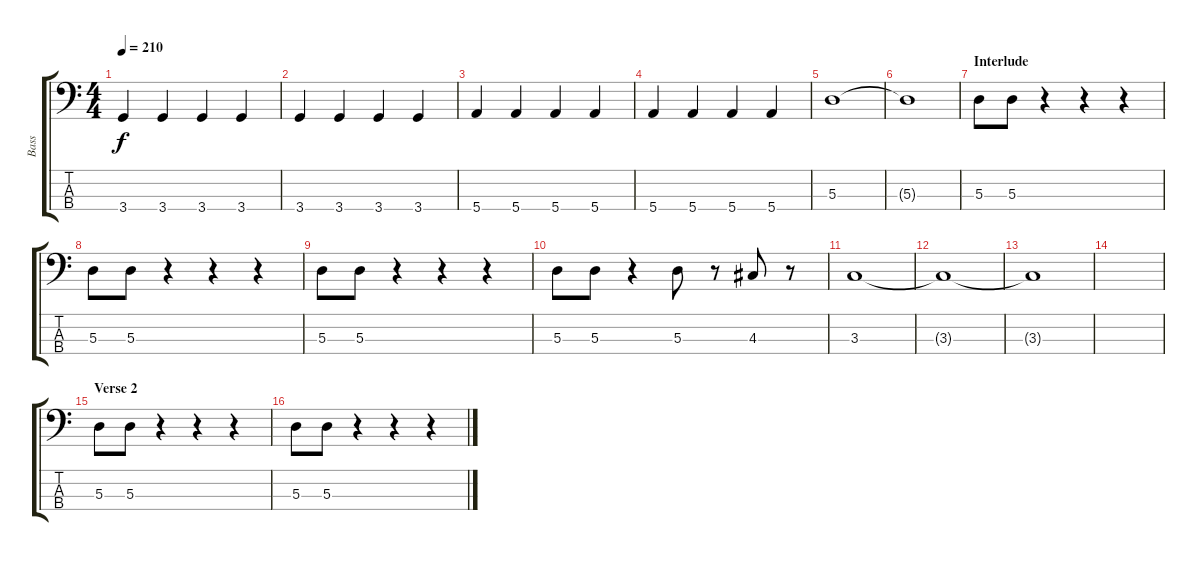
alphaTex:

\track ("Bass" "Bass") {instrument electricbasspick}
\staff {score tabs}
\tuning (G2 D2 A1 E1) {hide}
\ts (4 4)
\tempo 210
\clef f4
\ks c
3.4.4{dy f} 3.4.4 3.4.4 3.4.4 |
3.4.4 3.4.4 3.4.4 3.4.4 |
5.4.4 5.4.4 5.4.4 5.4.4 |
5.4.4 5.4.4 5.4.4 5.4.4 |
5.3.1 |
5.3{t}.1 |
\section ("" "Interlude")
5.3.8 5.3.8 r.4 r.4 r.4 |
5.3.8 5.3.8 r.4 r.4 r.4 |
5.3.8 5.3.8 r.4 r.4 r.4 |
5.3.8 5.3.8 r.4 5.3.8 r.8 4.3.8 r.8 |
3.3.1 |
3.3{t}.1 |
3.3{t}.1 |
|
\section ("" "Verse 2")
5.3.8 5.3.8 r.4 r.4 r.4 |
5.3.8 5.3.8 r.4 r.4 r.4
